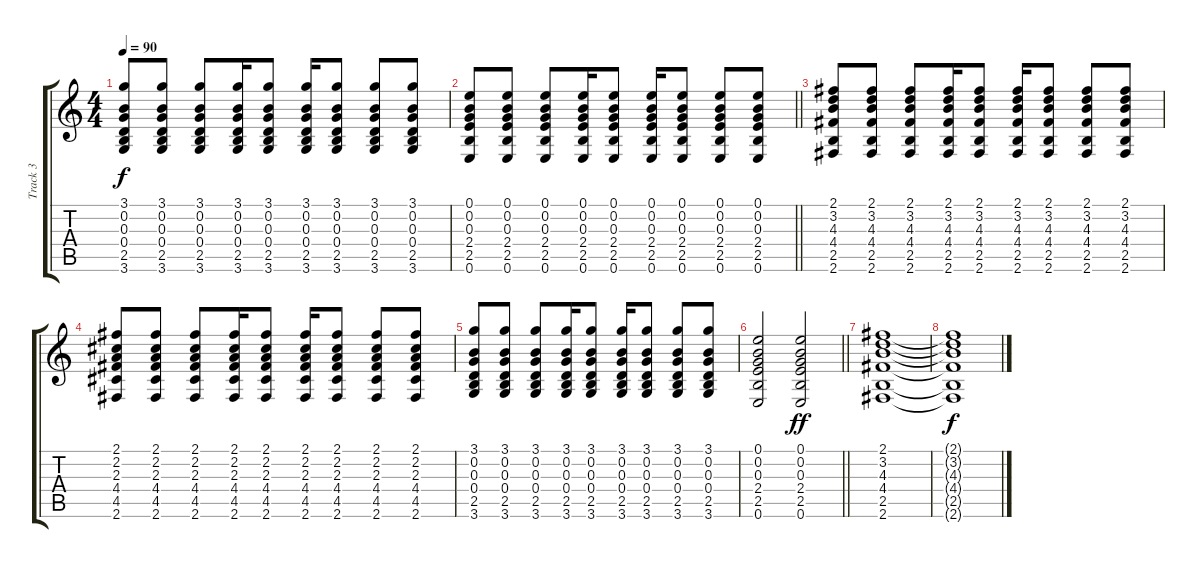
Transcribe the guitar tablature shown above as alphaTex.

\track ("Track 3" "Track 3") {instrument acousticguitarsteel}
\staff {score tabs}
\tuning (E4 B3 G3 D3 A2 E2) {hide}
\ts (4 4)
\tempo 90
\clef g2
\ks c
(3.1 0.2 0.3 0.4 2.5 3.6).8{dy f} (3.1 0.2 0.3 0.4 2.5 3.6).8 (3.1 0.2 0.3 0.4 2.5 3.6).8 (3.1 0.2 0.3 0.4 2.5 3.6).16 (3.1 0.2 0.3 0.4 2.5 3.6).8 (3.1 0.2 0.3 0.4 2.5 3.6).16 (3.1 0.2 0.3 0.4 2.5 3.6).8 (3.1 0.2 0.3 0.4 2.5 3.6).8 (3.1 0.2 0.3 0.4 2.5 3.6).8 |
\barLineRight lightlight
(0.1 0.2 0.3 2.4 2.5 0.6).8 (0.1 0.2 0.3 2.4 2.5 0.6).8 (0.1 0.2 0.3 2.4 2.5 0.6).8 (0.1 0.2 0.3 2.4 2.5 0.6).16 (0.1 0.2 0.3 2.4 2.5 0.6).8 (0.1 0.2 0.3 2.4 2.5 0.6).16 (0.1 0.2 0.3 2.4 2.5 0.6).8 (0.1 0.2 0.3 2.4 2.5 0.6).8 (0.1 0.2 0.3 2.4 2.5 0.6).8 |
(2.1 3.2 4.3 4.4 2.5 2.6).8 (2.1 3.2 4.3 4.4 2.5 2.6).8 (2.1 3.2 4.3 4.4 2.5 2.6).8 (2.1 3.2 4.3 4.4 2.5 2.6).16 (2.1 3.2 4.3 4.4 2.5 2.6).8 (2.1 3.2 4.3 4.4 2.5 2.6).16 (2.1 3.2 4.3 4.4 2.5 2.6).8 (2.1 3.2 4.3 4.4 2.5 2.6).8 (2.1 3.2 4.3 4.4 2.5 2.6).8 |
(2.1 2.2 2.3 4.4 4.5 2.6).8 (2.1 2.2 2.3 4.4 4.5 2.6).8 (2.1 2.2 2.3 4.4 4.5 2.6).8 (2.1 2.2 2.3 4.4 4.5 2.6).16 (2.1 2.2 2.3 4.4 4.5 2.6).8 (2.1 2.2 2.3 4.4 4.5 2.6).16 (2.1 2.2 2.3 4.4 4.5 2.6).8 (2.1 2.2 2.3 4.4 4.5 2.6).8 (2.1 2.2 2.3 4.4 4.5 2.6).8 |
(3.1 0.2 0.3 0.4 2.5 3.6).8 (3.1 0.2 0.3 0.4 2.5 3.6).8 (3.1 0.2 0.3 0.4 2.5 3.6).8 (3.1 0.2 0.3 0.4 2.5 3.6).16 (3.1 0.2 0.3 0.4 2.5 3.6).8 (3.1 0.2 0.3 0.4 2.5 3.6).16 (3.1 0.2 0.3 0.4 2.5 3.6).8 (3.1 0.2 0.3 0.4 2.5 3.6).8 (3.1 0.2 0.3 0.4 2.5 3.6).8 |
\barLineRight lightlight
(0.1 0.2 0.3 2.4 2.5 0.6).2 (0.1 0.2 0.3 2.4 2.5 0.6).2{dy ff} |
(2.1 3.2 4.3 4.4 2.5 2.6).1 |
(2.1{t} 3.2{t} 4.3{t} 4.4{t} 2.5{t} 2.6{t}).1{dy f}
